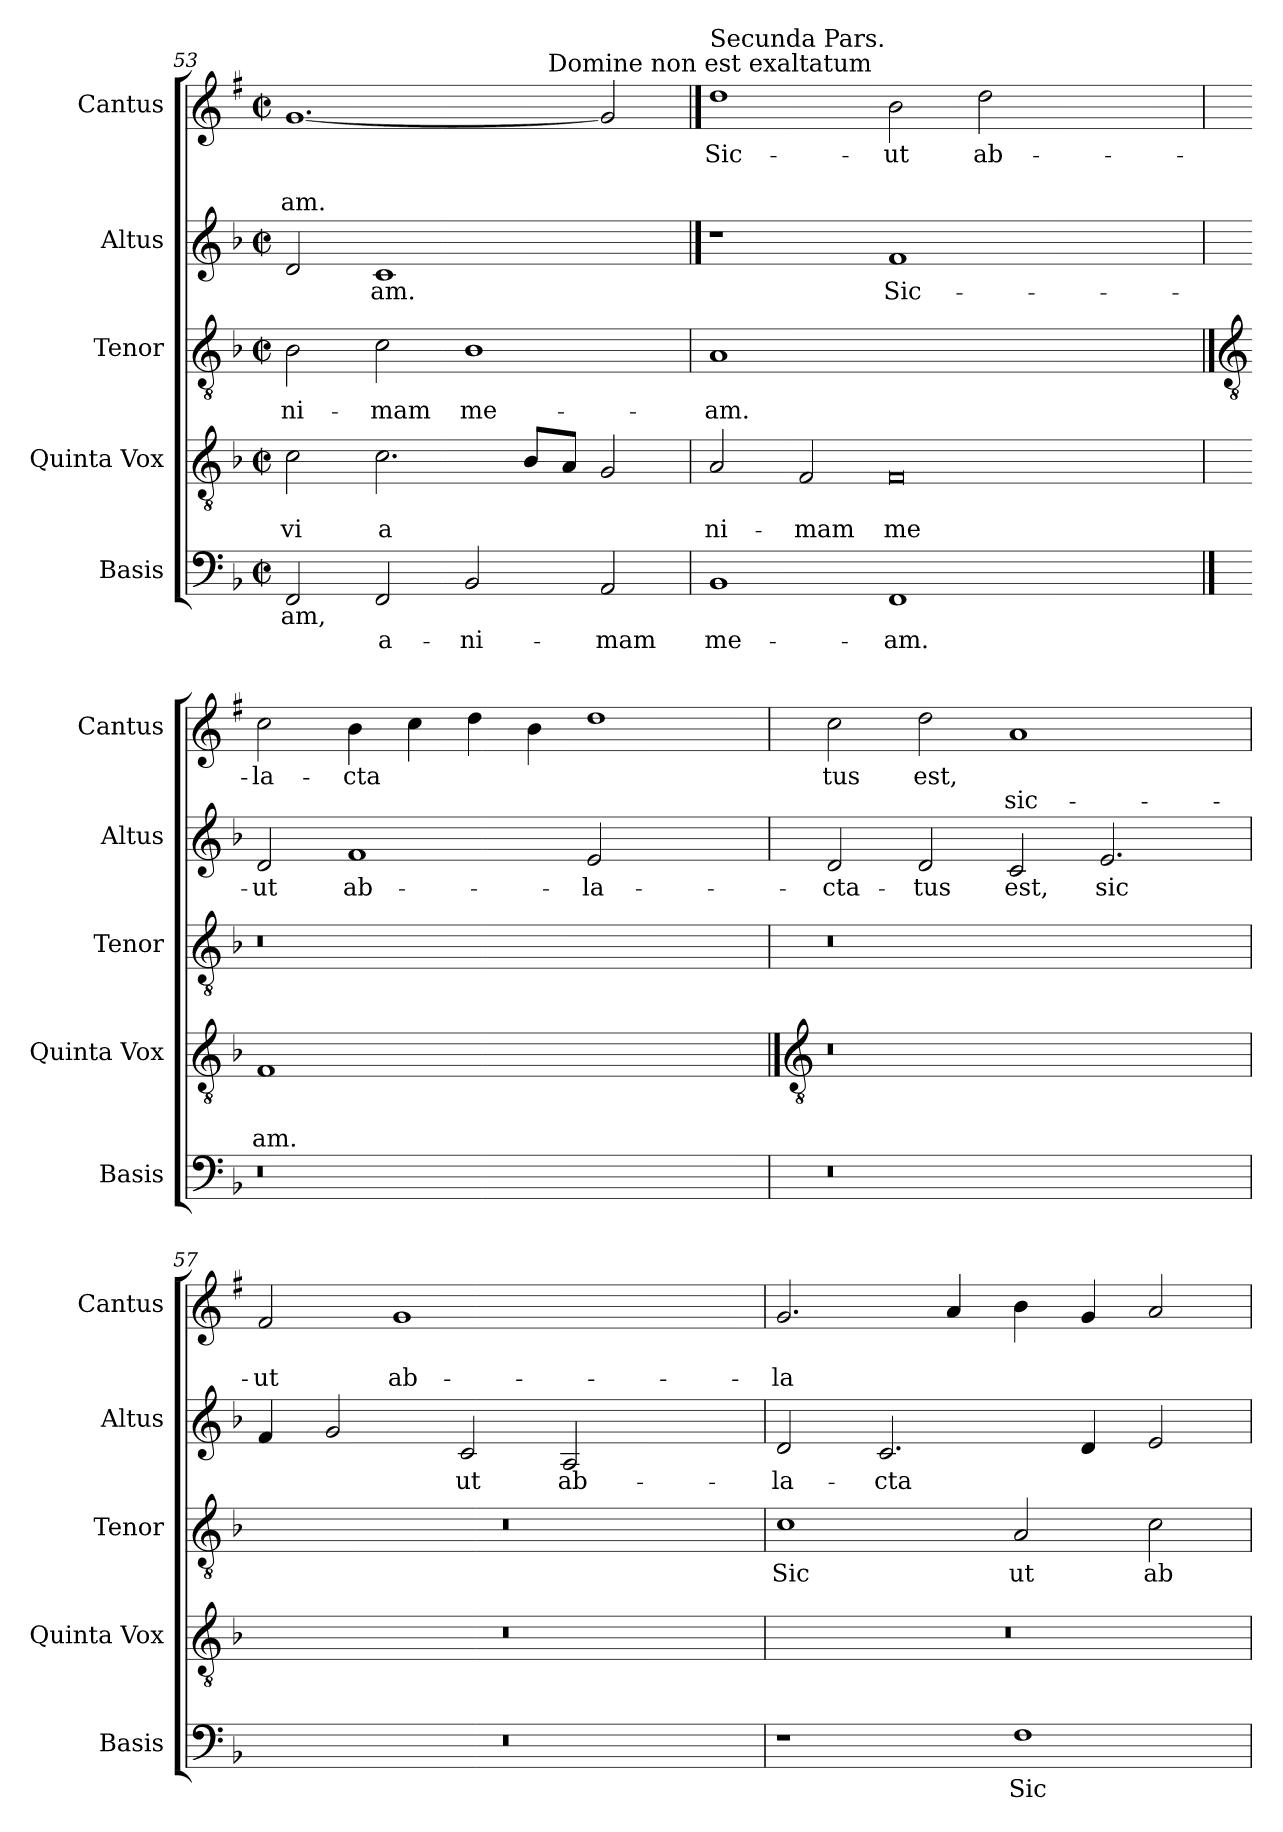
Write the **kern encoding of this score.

**kern	**text	**text	**kern	**text	**text	**kern	**text	**kern	**text	**kern	**text	**text	**text
*part5	*part5	*part5	*part4	*part4	*part4	*part3	*part3	*part2	*part2	*part1	*part1	*part1	*part1
*staff5	*staff5	*staff5	*staff4	*staff4	*staff4	*staff3	*staff3	*staff2	*staff2	*staff1	*staff1	*staff1	*staff1
*I"Basis	*	*	*I"Quinta Vox	*	*	*I"Tenor	*	*I"Altus	*	*I"Cantus	*	*	*
*I'Basis	*	*	*I'Quinta Vox	*	*	*I'Tenor	*	*I'Altus	*	*I'Cantus	*	*	*
*clefF4	*	*	*clefGv2	*	*	*clefGv2	*	*clefG2	*	*clefG2	*	*	*
*	*	*	*	*	*	*	*	*	*	*ITrd1c2	*	*	*
*k[b-]	*	*	*k[b-]	*	*	*k[b-]	*	*k[b-]	*	*k[b-]	*	*	*
*F:	*	*	*F:	*	*	*F:	*	*F:	*	*F:	*	*	*
*M4/2	*	*	*M4/2	*	*	*M4/2	*	*M4/2	*	*M4/2	*	*	*
*met(c|)	*	*	*met(c|)	*	*	*met(c|)	*	*met(c|)	*	*met(c|)	*	*	*
=53	=53	=53	=53	=53	=53	=53	=53	=53	=53	=53	=53	=53	=53
!	!LO:LY:b	!	!	!	!LO:LY:b	!	!LO:LY:b	!	!	!	!	!	!LO:LY:b
2FF	am,	.	2c	.	-vi	2B-	-ni-	2d	.	[1.f	.	.	am.
!	!	!LO:LY:b	!	!	!LO:LY:b	!	!LO:LY:b	!	!LO:LY:b	!	!	!	!
2FF	.	a-	2.c	.	a	2c	-mam	1c	am.	.	.	.	.
!	!	!LO:LY:b	!	!	!	!	!LO:LY:b	!	!	!	!	!	!
2BB-	.	-ni-	.	.	.	1B-	me-	.	.	.	.	.	.
.	.	.	8B-L	.	.	.	.	.	.	.	.	.	.
.	.	.	8AJ	.	.	.	.	.	.	.	.	.	.
!	!	!LO:LY:b	!	!	!	!	!	!	!	!	!	!	!
2AA	.	-mam	2G	.	.	.	.	2ryy	.	2f]	.	.	.
!!LO:LB:g=z
=54	==54	==54	=54	==54	==54	=54	==54	==54	==54	==54	==54	==54	==54
!	!	!	!	!	!	!	!	!	!	!LO:TX:a:cj:t=Domine non est exaltatum	!	!	!
!	!	!	!	!	!	!	!	!	!	!LO:TX:a:t=Secunda Pars.	!	!	!
!	!	!LO:LY:b	!	!	!LO:LY:b	!	!LO:LY:b	!	!	!	!LO:LY:b	!	!
1BB-	.	me-	2A	.	ni-	1A	-am.	1r	.	1cc	Sic-	.	.
!	!	!	!	!	!LO:LY:b	!	!	!	!	!	!	!	!
.	.	.	2F	.	-mam	.	.	.	.	.	.	.	.
!	!	!LO:LY:b	!	!	!LO:LY:b	!	!	!	!LO:LY:b	!	!LO:LY:b	!	!
1FF	.	-am.	0F	.	me	0ryy	.	1f	Sic-	2a	-ut	.	.
!	!	!	!	!	!	!	!	!	!	!	!LO:LY:b	!	!
.	.	.	.	.	.	.	.	.	.	2cc	ab-	.	.
1ryy	.	.	.	.	.	.	.	1ryy	.	1ryy	.	.	.
!!LO:LB:g=z
==55	=55	=55	=55	=55	=55	==55	=55	=55	=55	=55	=55	=55	=55
*	*	*	*	*	*	*clefGv2	*	*	*	*	*	*	*
!	!	!	!	!	!LO:LY:b	!	!	!	!LO:LY:b	!	!LO:LY:b	!	!
0r	.	.	1F	.	am.	0r	.	2d	-ut	2b-	-la-	.	.
!	!	!	!	!	!	!	!	!	!LO:LY:b	!	!LO:LY:b	!	!
.	.	.	.	.	.	.	.	1f	ab-	4a	-cta	.	.
.	.	.	.	.	.	.	.	.	.	4b-	.	.	.
.	.	.	1.ryy	.	.	.	.	.	.	4cc	.	.	.
.	.	.	.	.	.	.	.	.	.	4a	.	.	.
!	!	!	!	!	!	!	!	!	!LO:LY:b	!	!	!	!
.	.	.	.	.	.	.	.	2e	-la-	1cc	.	.	.
2ryy	.	.	.	.	.	2ryy	.	2ryy	.	.	.	.	.
!!LO:LB:g=z
=56	=56	=56	==56	=56	=56	=56	=56	=56	=56	=56	=56	=56	=56
*	*	*	*clefGv2	*	*	*	*	*	*	*	*	*	*
!	!	!	!	!	!	!	!	!	!LO:LY:b	!	!LO:LY:b	!	!
0r	.	.	0r	.	.	0r	.	2d	-cta-	2b-	tus	.	.
!	!	!	!	!	!	!	!	!	!LO:LY:b	!	!LO:LY:b	!	!
.	.	.	.	.	.	.	.	2d	-tus	2cc	est,	.	.
!	!	!	!	!	!	!	!	!	!LO:LY:b	!	!	!LO:LY:b	!
.	.	.	.	.	.	.	.	2c	est,	1g	.	sic-	.
!	!	!	!	!	!	!	!	!	!LO:LY:b	!	!	!	!
.	.	.	.	.	.	.	.	2.e	sic	.	.	.	.
4ryy	.	.	4ryy	.	.	4ryy	.	.	.	4ryy	.	.	.
=57	=57	=57	=57	=57	=57	=57	=57	=57	=57	=57	=57	=57	=57
!	!	!	!	!	!	!	!	!	!	!	!	!LO:LY:b	!
0r	.	.	0r	.	.	0r	.	4f	.	2e	.	-ut	.
.	.	.	.	.	.	.	.	2g	.	.	.	.	.
!	!	!	!	!	!	!	!	!	!	!	!	!LO:LY:b	!
.	.	.	.	.	.	.	.	.	.	1f	.	ab-	.
!	!	!	!	!	!	!	!	!	!LO:LY:b	!	!	!	!
.	.	.	.	.	.	.	.	2c	ut	.	.	.	.
!	!	!	!	!	!	!	!	!	!LO:LY:b	!	!	!	!
.	.	.	.	.	.	.	.	2A	ab-	.	.	.	.
.	.	.	.	.	.	.	.	.	.	2ryy	.	.	.
.	.	.	.	.	.	.	.	4ryy	.	.	.	.	.
!!LO:LB:g=z
=58	=58	=58	=58	=58	=58	=58	=58	=58	=58	=58	=58	=58	=58
!	!	!	!	!	!	!	!LO:LY:b	!	!LO:LY:b	!	!	!LO:LY:b	!
1r	.	.	0r	.	.	1c	Sic	2d	-la-	2.f	.	-la	.
!	!	!	!	!	!	!	!	!	!LO:LY:b	!	!	!	!
.	.	.	.	.	.	.	.	2.c	-cta	.	.	.	.
.	.	.	.	.	.	.	.	.	.	4g	.	.	.
!	!LO:LY:b	!	!	!	!	!	!LO:LY:b	!	!	!	!	!	!
1F	Sic-	.	.	.	.	2A	ut	.	.	4a	.	.	.
.	.	.	.	.	.	.	.	4d	.	4f	.	.	.
!	!	!	!	!	!	!	!LO:LY:b	!	!	!	!	!	!
.	.	.	.	.	.	2c	ab-	2e	.	2g	.	.	.
=	=	=	=	=	=	=	=	=	=	=	=	=	=
*-	*-	*-	*-	*-	*-	*-	*-	*-	*-	*-	*-	*-	*-
